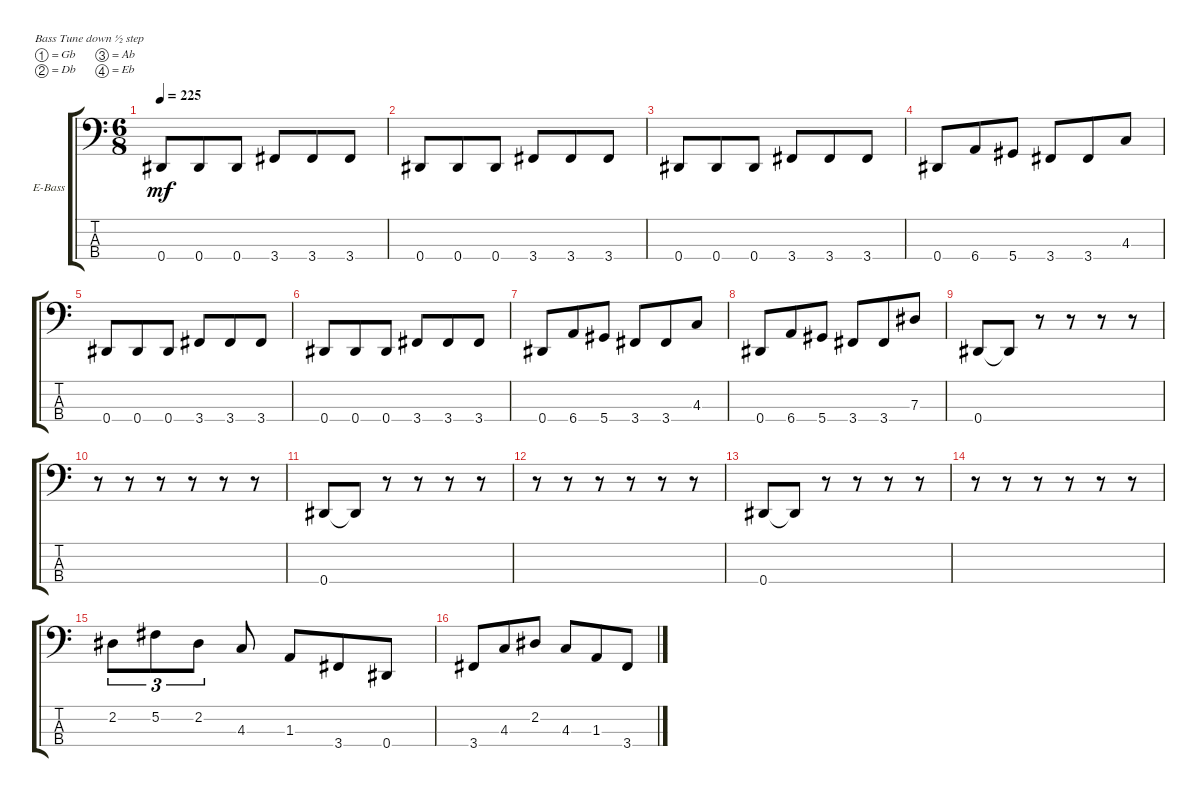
\bracketExtendMode groupsimilarinstruments
\firstSystemTrackNameOrientation horizontal
\otherSystemsTrackNameOrientation horizontal
\track ("Electric Bass" "E-Bass") {instrument electricbassfinger}
\staff {score tabs}
\tuning (Gb2 Db2 Ab1 Eb1)
\ts (6 8)
\tempo 225
\clef f4
\ks c
0.4.8{dy mf} 0.4.8 0.4.8 3.4.8 3.4.8 3.4.8 |
0.4.8 0.4.8 0.4.8 3.4.8 3.4.8 3.4.8 |
0.4.8 0.4.8 0.4.8 3.4.8 3.4.8 3.4.8 |
0.4.8 6.4.8 5.4.8 3.4.8 3.4.8 4.3.8 |
0.4.8 0.4.8 0.4.8 3.4.8 3.4.8 3.4.8 |
0.4.8 0.4.8 0.4.8 3.4.8 3.4.8 3.4.8 |
0.4.8 6.4.8 5.4.8 3.4.8 3.4.8 4.3.8 |
0.4.8 6.4.8 5.4.8 3.4.8 3.4.8 7.3.8 |
0.4.8 0.4{t}.8 r.8 r.8 r.8 r.8 |
r.8 r.8 r.8 r.8 r.8 r.8 |
0.4.8 0.4{t}.8 r.8 r.8 r.8 r.8 |
r.8 r.8 r.8 r.8 r.8 r.8 |
0.4.8 0.4{t}.8 r.8 r.8 r.8 r.8 |
r.8 r.8 r.8 r.8 r.8 r.8 |
2.2.8{tu (3 2)} 5.2.8{tu (3 2)} 2.2.8{tu (3 2)} 4.3.8 1.3.8 3.4.8 0.4.8 |
3.4.8 4.3.8 2.2.8 4.3.8 1.3.8 3.4.8
